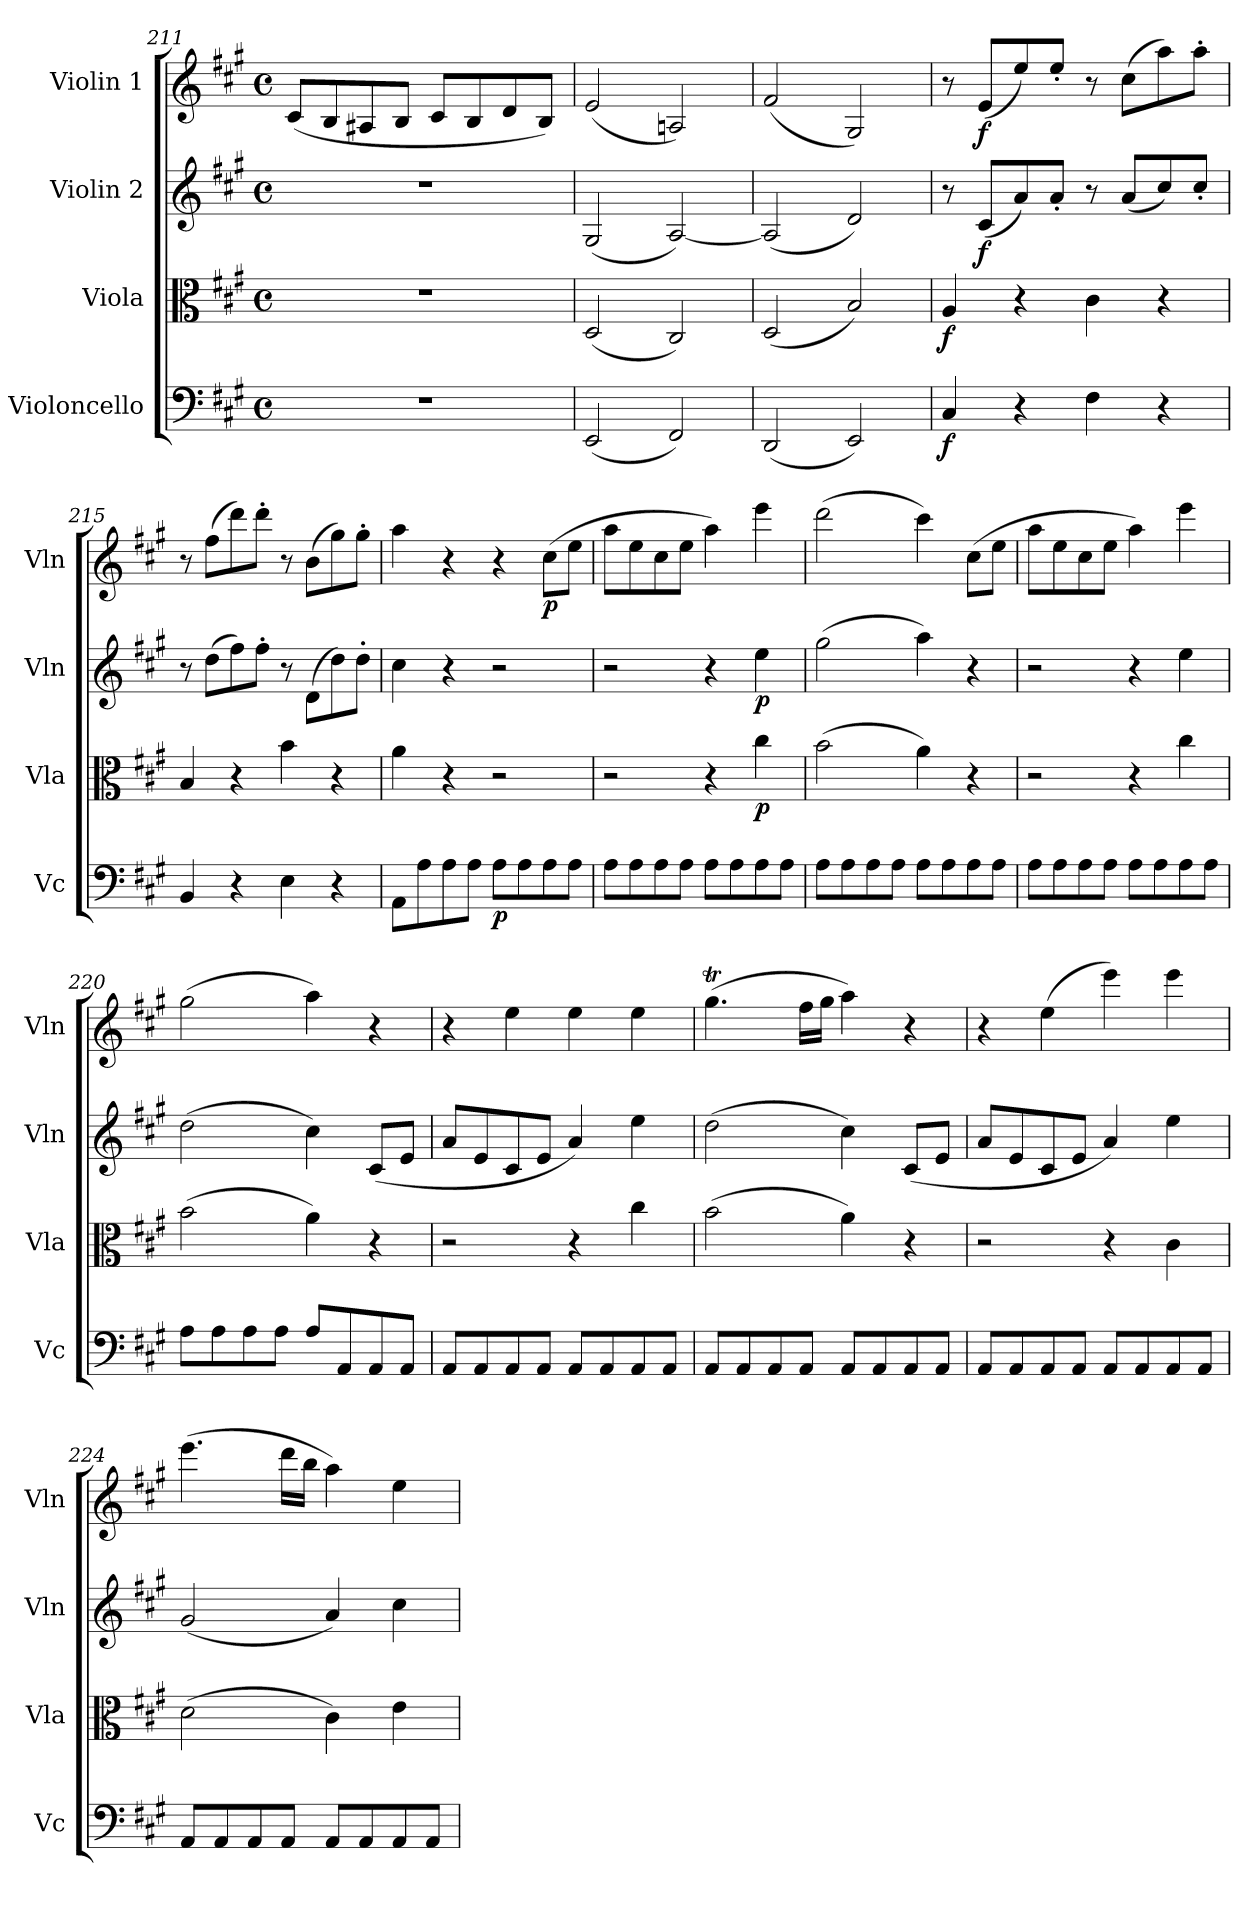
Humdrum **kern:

**kern	**dynam	**kern	**dynam	**kern	**dynam	**kern	**dynam
*part4	*part4	*part3	*part3	*part2	*part2	*part1	*part1
*staff4	*staff4	*staff3	*staff3	*staff2	*staff2	*staff1	*staff1
*I"Violoncello	*	*I"Viola	*	*I"Violin 2	*	*I"Violin 1	*
*I'Vc	*	*I'Vla	*	*I'Vln	*	*I'Vln	*
*clefF4	*	*clefC3	*	*clefG2	*	*clefG2	*
*k[f#c#g#]	*	*k[f#c#g#]	*	*k[f#c#g#]	*	*k[f#c#g#]	*
*M4/4	*	*M4/4	*	*M4/4	*	*M4/4	*
*met(c)	*	*met(c)	*	*met(c)	*	*met(c)	*
=211	=211	=211	=211	=211	=211	=211	=211
1r	.	1r	.	1r	.	(<8c#/L	.
.	.	.	.	.	.	8B/	.
.	.	.	.	.	.	8A#X/	.
.	.	.	.	.	.	8B/J	.
.	.	.	.	.	.	8c#/L	.
.	.	.	.	.	.	8B/	.
.	.	.	.	.	.	8d/	.
.	.	.	.	.	.	8B/J)	.
=212	=212	=212	=212	=212	=212	=212	=212
(<2EE/	.	(<2D/	.	(<2G#/	.	(<2e/	.
2FF#/)	.	2C#/)	.	[2A/)	.	2An/)	.
=213	=213	=213	=213	=213	=213	=213	=213
(<2DD/	.	(<2D/	.	(<2A/]	.	(<2f#/	.
2EE/)	.	2B/)	.	2d/)	.	2G#/)	.
=214	=214	=214	=214	=214	=214	=214	=214
!	!LO:DY:b	!	!LO:DY:b	!	!	!	!
4C#/	f	4A/	f	8r	.	8r	.
!	!	!	!	!	!LO:DY:b	!	!LO:DY:b
.	.	.	.	(<8c#/L	f	(<8e/L	f
4r	.	4r	.	8a/)	.	8ee/)	.
.	.	.	.	8a'/J	.	8ee'/J	.
4F#\	.	4c#\	.	8r	.	8r	.
.	.	.	.	(<8a/L	.	(>8cc#\L	.
4r	.	4r	.	8cc#/)	.	8aa\)	.
.	.	.	.	8cc#'/J	.	8aa'\J	.
!!LO:PB:g=z
=215	=215	=215	=215	=215	=215	=215	=215
4BB/	.	4B/	.	8r	.	8r	.
.	.	.	.	(>8dd\L	.	(>8ff#\L	.
4r	.	4r	.	8ff#\)	.	8ddd\)	.
.	.	.	.	8ff#'\J	.	8ddd'\J	.
4E\	.	4b\	.	8r	.	8r	.
.	.	.	.	(>8d\L	.	(>8b\L	.
4r	.	4r	.	8dd\)	.	8gg#\)	.
.	.	.	.	8dd'\J	.	8gg#'\J	.
=216	=216	=216	=216	=216	=216	=216	=216
8AA\L	.	4a\	.	4cc#\	.	4aa\	.
8A\	.	.	.	.	.	.	.
8A\	.	4r	.	4r	.	4r	.
8A\J	.	.	.	.	.	.	.
!	!LO:DY:b	!	!	!	!	!	!
8A\L	p	2r	.	2r	.	4r	.
8A\	.	.	.	.	.	.	.
!	!	!	!	!	!	!	!LO:DY:b
8A\	.	.	.	.	.	(>8cc#\L	p
8A\J	.	.	.	.	.	8ee\J	.
=217	=217	=217	=217	=217	=217	=217	=217
8A\L	.	2r	.	2r	.	8aa\L	.
8A\	.	.	.	.	.	8ee\	.
8A\	.	.	.	.	.	8cc#\	.
8A\J	.	.	.	.	.	8ee\J	.
8A\L	.	4r	.	4r	.	4aa\)	.
8A\	.	.	.	.	.	.	.
!	!	!	!LO:DY:b	!	!LO:DY:b	!	!
8A\	.	4cc#\	p	4ee\	p	4eee\	.
8A\J	.	.	.	.	.	.	.
=218	=218	=218	=218	=218	=218	=218	=218
8A\L	.	(>2b\	.	(>2gg#\	.	(>2ddd\	.
8A\	.	.	.	.	.	.	.
8A\	.	.	.	.	.	.	.
8A\J	.	.	.	.	.	.	.
8A\L	.	4a\)	.	4aa\)	.	4ccc#\)	.
8A\	.	.	.	.	.	.	.
8A\	.	4r	.	4r	.	(>8cc#\L	.
8A\J	.	.	.	.	.	8ee\J	.
=219	=219	=219	=219	=219	=219	=219	=219
8A\L	.	2r	.	2r	.	8aa\L	.
8A\	.	.	.	.	.	8ee\	.
8A\	.	.	.	.	.	8cc#\	.
8A\J	.	.	.	.	.	8ee\J	.
8A\L	.	4r	.	4r	.	4aa\)	.
8A\	.	.	.	.	.	.	.
8A\	.	4cc#\	.	4ee\	.	4eee\	.
8A\J	.	.	.	.	.	.	.
=220	=220	=220	=220	=220	=220	=220	=220
8A\L	.	(>2b\	.	(>2dd\	.	(>2gg#\	.
8A\	.	.	.	.	.	.	.
8A\	.	.	.	.	.	.	.
8A\J	.	.	.	.	.	.	.
8A/L	.	4a\)	.	4cc#\)	.	4aa\)	.
8AA/	.	.	.	.	.	.	.
8AA/	.	4r	.	(<8c#/L	.	4r	.
8AA/J	.	.	.	8e/J	.	.	.
=221	=221	=221	=221	=221	=221	=221	=221
8AA/L	.	2r	.	8a/L	.	4r	.
8AA/	.	.	.	8e/	.	.	.
8AA/	.	.	.	8c#/	.	4ee\	.
8AA/J	.	.	.	8e/J	.	.	.
8AA/L	.	4r	.	4a/)	.	4ee\	.
8AA/	.	.	.	.	.	.	.
8AA/	.	4cc#\	.	4ee\	.	4ee\	.
8AA/J	.	.	.	.	.	.	.
=222	=222	=222	=222	=222	=222	=222	=222
8AA/L	.	(>2b\	.	(>2dd\	.	(>4.gg#t\	.
8AA/	.	.	.	.	.	.	.
8AA/	.	.	.	.	.	.	.
8AA/J	.	.	.	.	.	16ff#\LL	.
.	.	.	.	.	.	16gg#\JJ	.
8AA/L	.	4a\)	.	4cc#\)	.	4aa\)	.
8AA/	.	.	.	.	.	.	.
8AA/	.	4r	.	(<8c#/L	.	4r	.
8AA/J	.	.	.	8e/J	.	.	.
=223	=223	=223	=223	=223	=223	=223	=223
8AA/L	.	2r	.	8a/L	.	4r	.
8AA/	.	.	.	8e/	.	.	.
8AA/	.	.	.	8c#/	.	(>4ee\	.
8AA/J	.	.	.	8e/J	.	.	.
8AA/L	.	4r	.	4a/)	.	4eee\)	.
8AA/	.	.	.	.	.	.	.
8AA/	.	4c#\	.	4ee\	.	4eee\	.
8AA/J	.	.	.	.	.	.	.
!!LO:LB:g=z
=224	=224	=224	=224	=224	=224	=224	=224
8AA/L	.	(>2d\	.	(<2g#/	.	(>4.eee\	.
8AA/	.	.	.	.	.	.	.
8AA/	.	.	.	.	.	.	.
8AA/J	.	.	.	.	.	16ddd\LL	.
.	.	.	.	.	.	16bb\JJ	.
8AA/L	.	4c#\)	.	4a/)	.	4aa\)	.
8AA/	.	.	.	.	.	.	.
8AA/	.	4e\	.	4cc#\	.	4ee\	.
8AA/J	.	.	.	.	.	.	.
=	=	=	=	=	=	=	=
*-	*-	*-	*-	*-	*-	*-	*-
